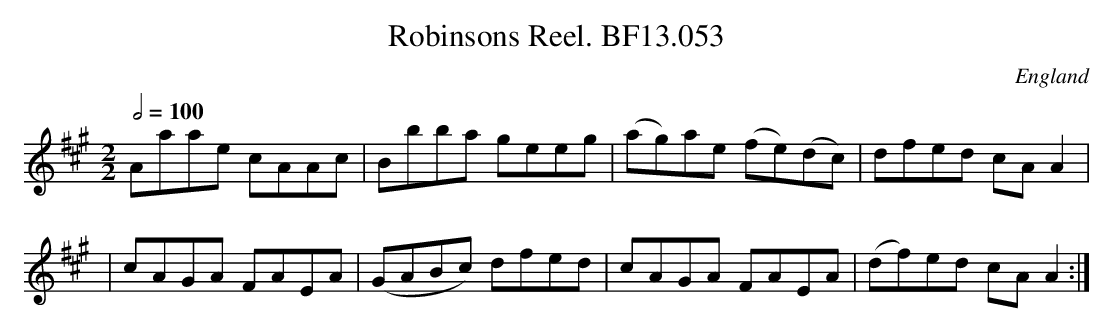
X:1
T:Robinsons Reel. BF13.053
M:2/2
L:1/8
Q:1/2=100
O:England
K:A major
Aaae cAAc|Bbba geeg|(ag)ae (fe)(dc)|dfed cA A2|!
|cAGA FAEA|(GABc) dfed|cAGA FAEA|(df)ed  cA A2:|
